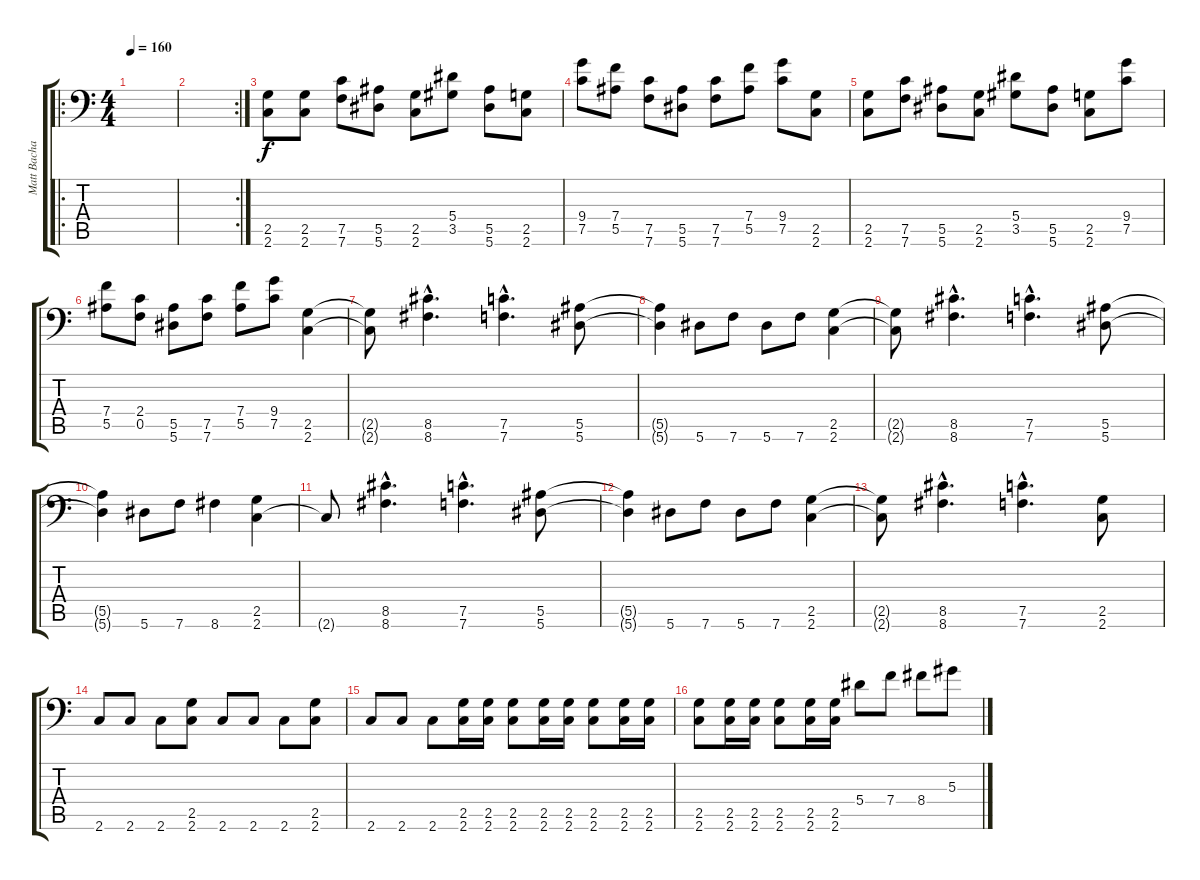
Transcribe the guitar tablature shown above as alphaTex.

\track ("Matt Bachand" "Matt Bacha") {instrument distortionguitar}
\staff {score tabs}
\tuning (C4 G3 Eb3 Bb2 F2 Bb1) {hide}
\ro
\ts (4 4)
\tempo 160
\clef f4
\ks c
|
\rc 2
|
(2.5 2.6).8 (2.5 2.6).8 (7.5 7.6).8 (5.5 5.6).8 (2.5 2.6).8 (5.4 3.5).8 (5.5 5.6).8 (2.5 2.6).8 |
(9.4 7.5).8 (7.4 5.5).8 (7.5 7.6).8 (5.5 5.6).8 (7.5 7.6).8 (7.4 5.5).8 (9.4 7.5).8 (2.5 2.6).8 |
(2.5 2.6).8 (7.5 7.6).8 (5.5 5.6).8 (2.5 2.6).8 (5.4 3.5).8 (5.5 5.6).8 (2.5 2.6).8 (9.4 7.5).8 |
(7.4 5.5).8 (2.4 0.5).8 (5.5 5.6).8 (7.5 7.6).8 (7.4 5.5).8 (9.4 7.5).8 (2.5 2.6).4 |
(2.5{t} 2.6{t}).8 (8.5{hac} 8.6{hac}).4{d} (7.5{hac} 7.6{hac}).4{d} (5.5 5.6).8 |
(5.5{t} 5.6{t}).4 5.6.8 7.6.8 5.6.8 7.6.8 (2.5 2.6).4 |
(2.5{t} 2.6{t}).8 (8.5{hac} 8.6{hac}).4{d} (7.5{hac} 7.6{hac}).4{d} (5.5 5.6).8 |
(5.5{t} 5.6{t}).4 5.6.8 7.6.8 8.6.4 (2.5 2.6).4 |
2.6{t}.8 (8.5{hac} 8.6{hac}).4{d} (7.5{hac} 7.6{hac}).4{d} (5.5 5.6).8 |
(5.5{t} 5.6{t}).4 5.6.8 7.6.8 5.6.8 7.6.8 (2.5 2.6).4 |
(2.5{t} 2.6{t}).8 (8.5{hac} 8.6{hac}).4{d} (7.5{hac} 7.6{hac}).4{d} (2.5 2.6).8 |
2.6.8 2.6.8 2.6.8 (2.5 2.6).8 2.6.8 2.6.8 2.6.8 (2.5 2.6).8 |
2.6.8 2.6.8 2.6.8 (2.5 2.6).16 (2.5 2.6).16 (2.5 2.6).8 (2.5 2.6).16 (2.5 2.6).16 (2.5 2.6).8 (2.5 2.6).16 (2.5 2.6).16 |
(2.5 2.6).8 (2.5 2.6).16 (2.5 2.6).16 (2.5 2.6).8 (2.5 2.6).16 (2.5 2.6).16 5.4.8 7.4.8 8.4.8 5.3.8
